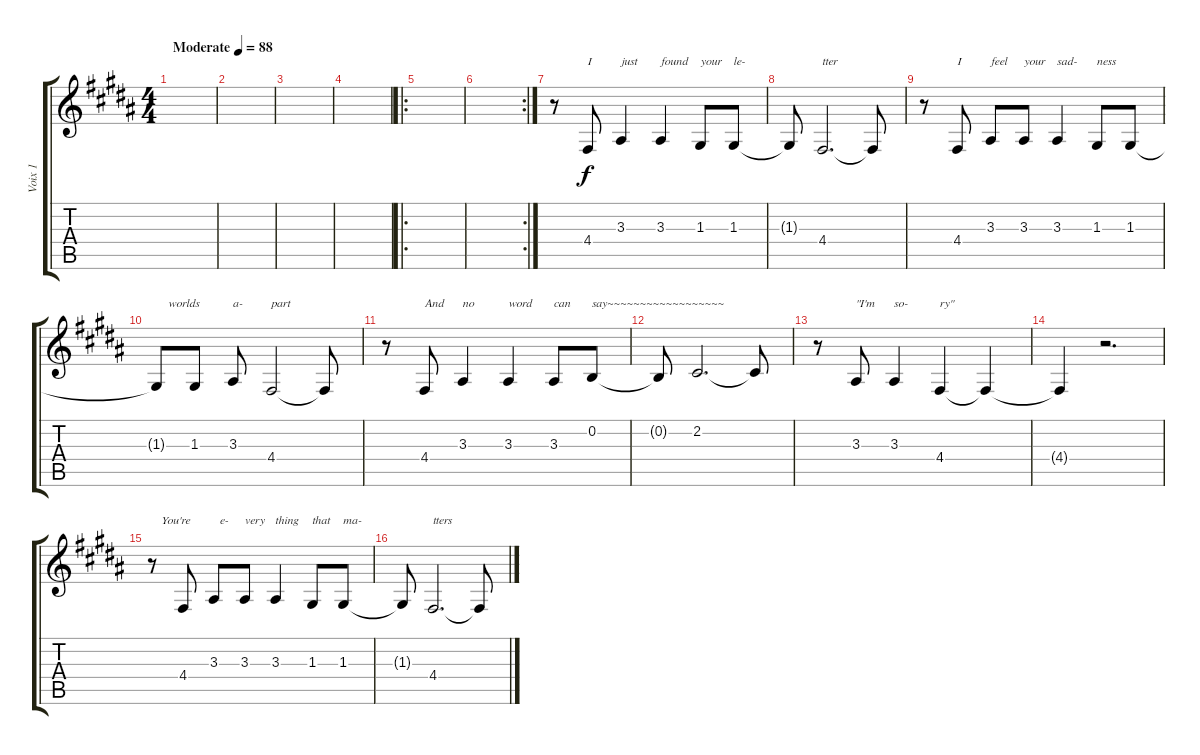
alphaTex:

\track ("Voix 1" "Voix 1") {instrument baritonesax}
\staff {score tabs}
\tuning (E4 B3 G3 D3 A2 E2) {hide}
\ts (4 4)
\tempo (88 "Moderate")
\clef g2
\ks b
|
|
|
|
\ro
|
\rc 2
|
r.8 4.4.8{txt "I"} 3.3.4{txt "just"} 3.3.4{txt "found"} 1.3.8{txt "your"} 1.3.8{txt "le-"} |
1.3{t}.8 4.4.2{d txt "tter"} 4.4{t}.8 |
r.8 4.4.8{txt "I"} 3.3.8{txt "feel"} 3.3.8{txt "your"} 3.3.4{txt "sad-"} 1.3.8{txt "ness"} 1.3.8 |
1.3{t}.8{txt "    worlds"} 1.3.8 3.3.8{txt "a-"} 4.4.2{txt "part"} 4.4{t}.8 |
r.8 4.4.8{txt "And"} 3.3.4{txt "no"} 3.3.4{txt "word"} 3.3.8{txt "can"} 0.2.8{txt "say~~~~~~~~~~~~~~~~~~"} |
0.2{t}.8 2.2.2{d} 2.2{t}.8 |
r.8 3.3.8{txt "\"I'm"} 3.3.4{txt "so-"} 4.4.4{txt "ry\""} 4.4{t}.4 |
4.4{t}.4 r.2{d} |
r.8{txt "   You're"} 4.4.8 3.3.8{txt "  e-"} 3.3.8{txt "very"} 3.3.4{txt "thing"} 1.3.8{txt "that"} 1.3.8{txt "ma-"} |
1.3{t}.8 4.4.2{d txt "tters"} 4.4{t}.8
